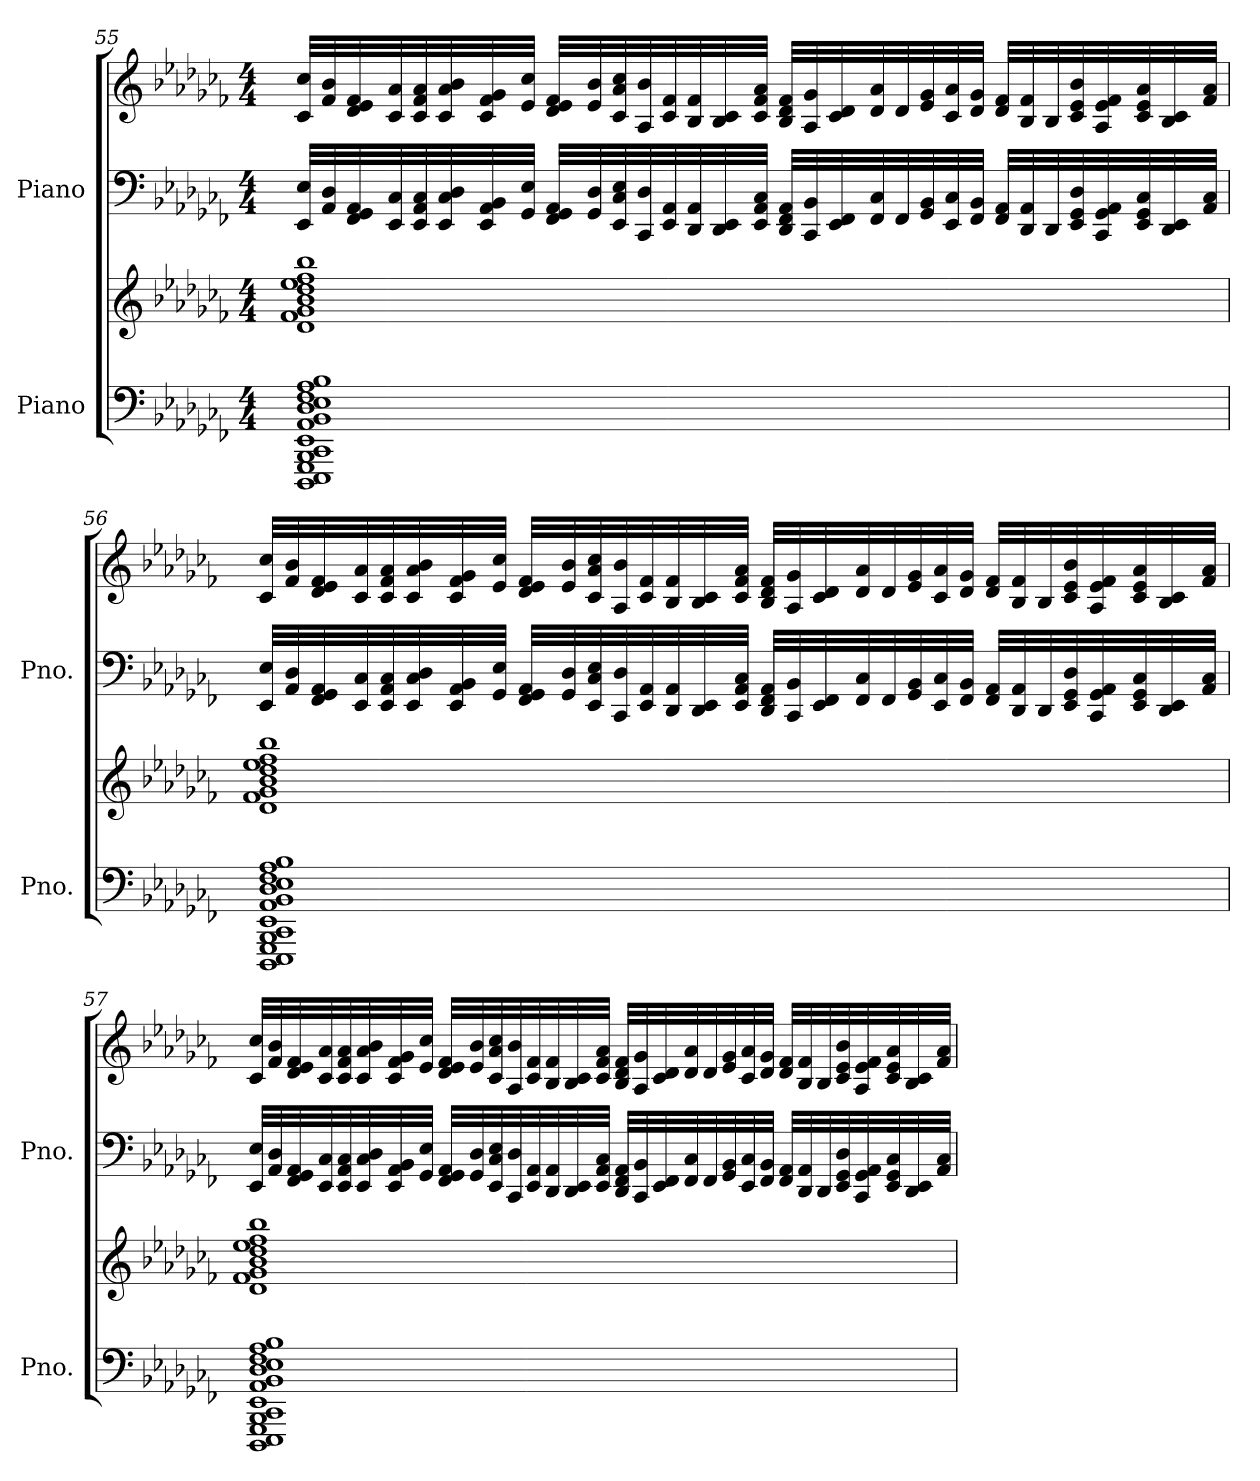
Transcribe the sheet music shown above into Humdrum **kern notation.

**kern	**kern	**kern	**kern
*part2	*part2	*part1	*part1
*staff4	*staff3	*staff2	*staff1
*I"Piano	*	*I"Piano	*
*I'Pno.	*	*I'Pno.	*
!!LO:LB:g=z
*clefF4	*clefG2	*clefF4	*clefG2
*ITrd14c24	*ITrd14c24	*ITrd-21c-36	*ITrd-21c-36
*k[b-e-a-d-g-c-f-]	*k[b-e-a-d-g-c-f-]	*k[b-e-a-d-g-c-f-]	*k[b-e-a-d-g-c-f-]
*M4/4	*M4/4	*M4/4	*M4/4
=55	=55	=55	=55
1DDDDD- 1EEEEE- 1GGGGG- 1BBBBB- 1CCCC- 1EEEE- 1AAAA- 1BBBB- 1DDD- 1EEE- 1FFF- 1AAA- 1BBB-	1DD- 1FF- 1GG- 1BB- 1D- 1E- 1F- 1B-	32ee-/ 32eee-/LLL	32cccc-/ 32ccccc-/LLL
.	.	32aa-/ 32ddd-/	32ffff-/ 32bbbb-/
.	.	32ff-/ 32gg-/ 32aa-/	32dddd-/ 32eeee-/ 32ffff-/
.	.	32ee-/ 32ccc-/	32cccc-/ 32aaaa-/
.	.	32ee-/ 32aa-/ 32ccc-/	32cccc-/ 32ffff-/ 32aaaa-/
.	.	32ee-/ 32ccc-/ 32ddd-/	32cccc-/ 32aaaa-/ 32bbbb-/
.	.	32ee-/ 32aa-/ 32bb-/	32cccc-/ 32ffff-/ 32gggg-/
.	.	32gg-/ 32eee-/JJJ	32eeee-/ 32ccccc-/JJJ
.	.	32ff-/ 32gg-/ 32aa-/LLL	32dddd-/ 32eeee-/ 32ffff-/LLL
.	.	32gg-/ 32ddd-/	32eeee-/ 32bbbb-/
.	.	32ee-/ 32ccc-/ 32eee-/	32cccc-/ 32aaaa-/ 32ccccc-/
.	.	32cc-/ 32ddd-/	32aaa-/ 32bbbb-/
.	.	32ee-/ 32aa-/	32cccc-/ 32ffff-/
.	.	32dd-/ 32aa-/	32bbb-/ 32ffff-/
.	.	32dd-/ 32ee-/	32bbb-/ 32cccc-/
.	.	32ee-/ 32aa-/ 32ccc-/JJJ	32cccc-/ 32ffff-/ 32aaaa-/JJJ
.	.	32dd-/ 32ff-/ 32aa-/LLL	32bbb-/ 32dddd-/ 32ffff-/LLL
.	.	32cc-/ 32bb-/	32aaa-/ 32gggg-/
.	.	32ee-/ 32ff-/	32cccc-/ 32dddd-/
.	.	32ff-/ 32ccc-/	32dddd-/ 32aaaa-/
.	.	32ff-/	32dddd-/
.	.	32gg-/ 32bb-/	32eeee-/ 32gggg-/
.	.	32ee-/ 32ccc-/	32cccc-/ 32aaaa-/
.	.	32ff-/ 32bb-/JJJ	32dddd-/ 32gggg-/JJJ
.	.	32ff-/ 32aa-/LLL	32dddd-/ 32ffff-/LLL
.	.	32dd-/ 32aa-/	32bbb-/ 32ffff-/
.	.	32dd-/	32bbb-/
.	.	32ee-/ 32gg-/ 32ddd-/	32cccc-/ 32eeee-/ 32bbbb-/
.	.	32cc-/ 32gg-/ 32aa-/	32aaa-/ 32eeee-/ 32ffff-/
.	.	32ee-/ 32gg-/ 32ccc-/	32cccc-/ 32eeee-/ 32aaaa-/
.	.	32dd-/ 32ee-/	32bbb-/ 32cccc-/
.	.	32aa-/ 32ccc-/JJJ	32ffff-/ 32aaaa-/JJJ
!!LO:LB:g=z
=56	=56	=56	=56
1DDDDD- 1EEEEE- 1GGGGG- 1BBBBB- 1CCCC- 1EEEE- 1AAAA- 1BBBB- 1DDD- 1EEE- 1FFF- 1AAA- 1BBB-	1DD- 1FF- 1GG- 1BB- 1D- 1E- 1F- 1B-	32ee-/ 32eee-/LLL	32cccc-/ 32ccccc-/LLL
.	.	32aa-/ 32ddd-/	32ffff-/ 32bbbb-/
.	.	32ff-/ 32gg-/ 32aa-/	32dddd-/ 32eeee-/ 32ffff-/
.	.	32ee-/ 32ccc-/	32cccc-/ 32aaaa-/
.	.	32ee-/ 32aa-/ 32ccc-/	32cccc-/ 32ffff-/ 32aaaa-/
.	.	32ee-/ 32ccc-/ 32ddd-/	32cccc-/ 32aaaa-/ 32bbbb-/
.	.	32ee-/ 32aa-/ 32bb-/	32cccc-/ 32ffff-/ 32gggg-/
.	.	32gg-/ 32eee-/JJJ	32eeee-/ 32ccccc-/JJJ
.	.	32ff-/ 32gg-/ 32aa-/LLL	32dddd-/ 32eeee-/ 32ffff-/LLL
.	.	32gg-/ 32ddd-/	32eeee-/ 32bbbb-/
.	.	32ee-/ 32ccc-/ 32eee-/	32cccc-/ 32aaaa-/ 32ccccc-/
.	.	32cc-/ 32ddd-/	32aaa-/ 32bbbb-/
.	.	32ee-/ 32aa-/	32cccc-/ 32ffff-/
.	.	32dd-/ 32aa-/	32bbb-/ 32ffff-/
.	.	32dd-/ 32ee-/	32bbb-/ 32cccc-/
.	.	32ee-/ 32aa-/ 32ccc-/JJJ	32cccc-/ 32ffff-/ 32aaaa-/JJJ
.	.	32dd-/ 32ff-/ 32aa-/LLL	32bbb-/ 32dddd-/ 32ffff-/LLL
.	.	32cc-/ 32bb-/	32aaa-/ 32gggg-/
.	.	32ee-/ 32ff-/	32cccc-/ 32dddd-/
.	.	32ff-/ 32ccc-/	32dddd-/ 32aaaa-/
.	.	32ff-/	32dddd-/
.	.	32gg-/ 32bb-/	32eeee-/ 32gggg-/
.	.	32ee-/ 32ccc-/	32cccc-/ 32aaaa-/
.	.	32ff-/ 32bb-/JJJ	32dddd-/ 32gggg-/JJJ
.	.	32ff-/ 32aa-/LLL	32dddd-/ 32ffff-/LLL
.	.	32dd-/ 32aa-/	32bbb-/ 32ffff-/
.	.	32dd-/	32bbb-/
.	.	32ee-/ 32gg-/ 32ddd-/	32cccc-/ 32eeee-/ 32bbbb-/
.	.	32cc-/ 32gg-/ 32aa-/	32aaa-/ 32eeee-/ 32ffff-/
.	.	32ee-/ 32gg-/ 32ccc-/	32cccc-/ 32eeee-/ 32aaaa-/
.	.	32dd-/ 32ee-/	32bbb-/ 32cccc-/
.	.	32aa-/ 32ccc-/JJJ	32ffff-/ 32aaaa-/JJJ
!!LO:PB:g=z
=57	=57	=57	=57
1DDDDD- 1EEEEE- 1GGGGG- 1BBBBB- 1CCCC- 1EEEE- 1AAAA- 1BBBB- 1DDD- 1EEE- 1FFF- 1AAA- 1BBB-	1DD- 1FF- 1GG- 1BB- 1D- 1E- 1F- 1B-	32ee-/ 32eee-/LLL	32cccc-/ 32ccccc-/LLL
.	.	32aa-/ 32ddd-/	32ffff-/ 32bbbb-/
.	.	32ff-/ 32gg-/ 32aa-/	32dddd-/ 32eeee-/ 32ffff-/
.	.	32ee-/ 32ccc-/	32cccc-/ 32aaaa-/
.	.	32ee-/ 32aa-/ 32ccc-/	32cccc-/ 32ffff-/ 32aaaa-/
.	.	32ee-/ 32ccc-/ 32ddd-/	32cccc-/ 32aaaa-/ 32bbbb-/
.	.	32ee-/ 32aa-/ 32bb-/	32cccc-/ 32ffff-/ 32gggg-/
.	.	32gg-/ 32eee-/JJJ	32eeee-/ 32ccccc-/JJJ
.	.	32ff-/ 32gg-/ 32aa-/LLL	32dddd-/ 32eeee-/ 32ffff-/LLL
.	.	32gg-/ 32ddd-/	32eeee-/ 32bbbb-/
.	.	32ee-/ 32ccc-/ 32eee-/	32cccc-/ 32aaaa-/ 32ccccc-/
.	.	32cc-/ 32ddd-/	32aaa-/ 32bbbb-/
.	.	32ee-/ 32aa-/	32cccc-/ 32ffff-/
.	.	32dd-/ 32aa-/	32bbb-/ 32ffff-/
.	.	32dd-/ 32ee-/	32bbb-/ 32cccc-/
.	.	32ee-/ 32aa-/ 32ccc-/JJJ	32cccc-/ 32ffff-/ 32aaaa-/JJJ
.	.	32dd-/ 32ff-/ 32aa-/LLL	32bbb-/ 32dddd-/ 32ffff-/LLL
.	.	32cc-/ 32bb-/	32aaa-/ 32gggg-/
.	.	32ee-/ 32ff-/	32cccc-/ 32dddd-/
.	.	32ff-/ 32ccc-/	32dddd-/ 32aaaa-/
.	.	32ff-/	32dddd-/
.	.	32gg-/ 32bb-/	32eeee-/ 32gggg-/
.	.	32ee-/ 32ccc-/	32cccc-/ 32aaaa-/
.	.	32ff-/ 32bb-/JJJ	32dddd-/ 32gggg-/JJJ
.	.	32ff-/ 32aa-/LLL	32dddd-/ 32ffff-/LLL
.	.	32dd-/ 32aa-/	32bbb-/ 32ffff-/
.	.	32dd-/	32bbb-/
.	.	32ee-/ 32gg-/ 32ddd-/	32cccc-/ 32eeee-/ 32bbbb-/
.	.	32cc-/ 32gg-/ 32aa-/	32aaa-/ 32eeee-/ 32ffff-/
.	.	32ee-/ 32gg-/ 32ccc-/	32cccc-/ 32eeee-/ 32aaaa-/
.	.	32dd-/ 32ee-/	32bbb-/ 32cccc-/
.	.	32aa-/ 32ccc-/JJJ	32ffff-/ 32aaaa-/JJJ
=	=	=	=
*-	*-	*-	*-
